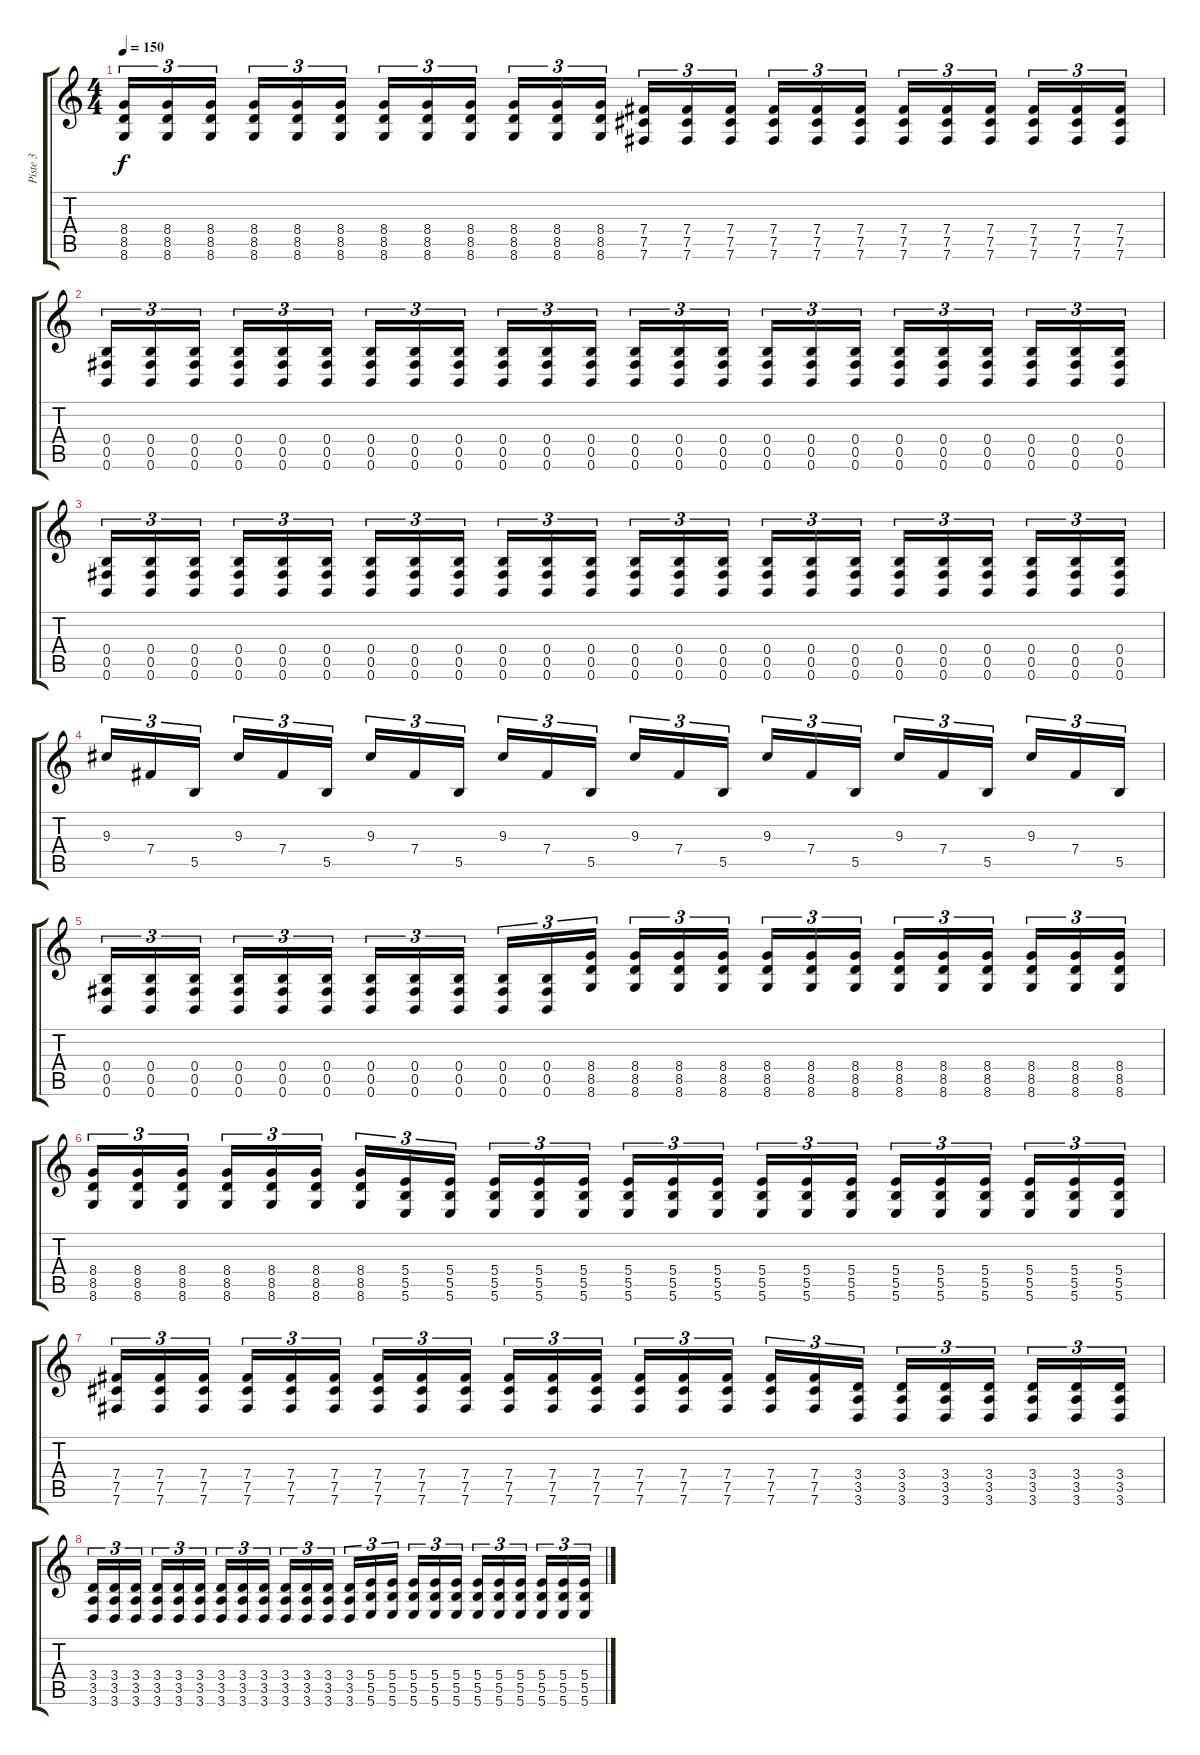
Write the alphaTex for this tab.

\track ("Piste 3" "Piste 3") {instrument distortionguitar}
\staff {score tabs}
\tuning (Db4 Ab3 E3 B2 Gb2 B1) {hide}
\ts (4 4)
\tempo 150
\clef g2
\ks c
(8.4 8.5 8.6).16{tu (3 2) dy f} (8.4 8.5 8.6).16{tu (3 2)} (8.4 8.5 8.6).16{tu (3 2) beam splitsecondary} (8.4 8.5 8.6).16{tu (3 2)} (8.4 8.5 8.6).16{tu (3 2)} (8.4 8.5 8.6).16{tu (3 2)} (8.4 8.5 8.6).16{tu (3 2)} (8.4 8.5 8.6).16{tu (3 2)} (8.4 8.5 8.6).16{tu (3 2) beam splitsecondary} (8.4 8.5 8.6).16{tu (3 2)} (8.4 8.5 8.6).16{tu (3 2)} (8.4 8.5 8.6).16{tu (3 2)} (7.4 7.5 7.6).16{tu (3 2)} (7.4 7.5 7.6).16{tu (3 2)} (7.4 7.5 7.6).16{tu (3 2) beam splitsecondary} (7.4 7.5 7.6).16{tu (3 2)} (7.4 7.5 7.6).16{tu (3 2)} (7.4 7.5 7.6).16{tu (3 2)} (7.4 7.5 7.6).16{tu (3 2)} (7.4 7.5 7.6).16{tu (3 2)} (7.4 7.5 7.6).16{tu (3 2) beam splitsecondary} (7.4 7.5 7.6).16{tu (3 2)} (7.4 7.5 7.6).16{tu (3 2)} (7.4 7.5 7.6).16{tu (3 2)} |
(0.4 0.5 0.6).16{tu (3 2)} (0.4 0.5 0.6).16{tu (3 2)} (0.4 0.5 0.6).16{tu (3 2) beam splitsecondary} (0.4 0.5 0.6).16{tu (3 2)} (0.4 0.5 0.6).16{tu (3 2)} (0.4 0.5 0.6).16{tu (3 2)} (0.4 0.5 0.6).16{tu (3 2)} (0.4 0.5 0.6).16{tu (3 2)} (0.4 0.5 0.6).16{tu (3 2) beam splitsecondary} (0.4 0.5 0.6).16{tu (3 2)} (0.4 0.5 0.6).16{tu (3 2)} (0.4 0.5 0.6).16{tu (3 2)} (0.4 0.5 0.6).16{tu (3 2)} (0.4 0.5 0.6).16{tu (3 2)} (0.4 0.5 0.6).16{tu (3 2) beam splitsecondary} (0.4 0.5 0.6).16{tu (3 2)} (0.4 0.5 0.6).16{tu (3 2)} (0.4 0.5 0.6).16{tu (3 2)} (0.4 0.5 0.6).16{tu (3 2)} (0.4 0.5 0.6).16{tu (3 2)} (0.4 0.5 0.6).16{tu (3 2) beam splitsecondary} (0.4 0.5 0.6).16{tu (3 2)} (0.4 0.5 0.6).16{tu (3 2)} (0.4 0.5 0.6).16{tu (3 2)} |
(0.4 0.5 0.6).16{tu (3 2)} (0.4 0.5 0.6).16{tu (3 2)} (0.4 0.5 0.6).16{tu (3 2) beam splitsecondary} (0.4 0.5 0.6).16{tu (3 2)} (0.4 0.5 0.6).16{tu (3 2)} (0.4 0.5 0.6).16{tu (3 2)} (0.4 0.5 0.6).16{tu (3 2)} (0.4 0.5 0.6).16{tu (3 2)} (0.4 0.5 0.6).16{tu (3 2) beam splitsecondary} (0.4 0.5 0.6).16{tu (3 2)} (0.4 0.5 0.6).16{tu (3 2)} (0.4 0.5 0.6).16{tu (3 2)} (0.4 0.5 0.6).16{tu (3 2)} (0.4 0.5 0.6).16{tu (3 2)} (0.4 0.5 0.6).16{tu (3 2) beam splitsecondary} (0.4 0.5 0.6).16{tu (3 2)} (0.4 0.5 0.6).16{tu (3 2)} (0.4 0.5 0.6).16{tu (3 2)} (0.4 0.5 0.6).16{tu (3 2)} (0.4 0.5 0.6).16{tu (3 2)} (0.4 0.5 0.6).16{tu (3 2) beam splitsecondary} (0.4 0.5 0.6).16{tu (3 2)} (0.4 0.5 0.6).16{tu (3 2)} (0.4 0.5 0.6).16{tu (3 2)} |
9.3.16{tu (3 2)} 7.4.16{tu (3 2)} 5.5.16{tu (3 2) beam splitsecondary} 9.3.16{tu (3 2)} 7.4.16{tu (3 2)} 5.5.16{tu (3 2)} 9.3.16{tu (3 2)} 7.4.16{tu (3 2)} 5.5.16{tu (3 2) beam splitsecondary} 9.3.16{tu (3 2)} 7.4.16{tu (3 2)} 5.5.16{tu (3 2)} 9.3.16{tu (3 2)} 7.4.16{tu (3 2)} 5.5.16{tu (3 2) beam splitsecondary} 9.3.16{tu (3 2)} 7.4.16{tu (3 2)} 5.5.16{tu (3 2)} 9.3.16{tu (3 2)} 7.4.16{tu (3 2)} 5.5.16{tu (3 2) beam splitsecondary} 9.3.16{tu (3 2)} 7.4.16{tu (3 2)} 5.5.16{tu (3 2)} |
(0.4 0.5 0.6).16{tu (3 2)} (0.4 0.5 0.6).16{tu (3 2)} (0.4 0.5 0.6).16{tu (3 2) beam splitsecondary} (0.4 0.5 0.6).16{tu (3 2)} (0.4 0.5 0.6).16{tu (3 2)} (0.4 0.5 0.6).16{tu (3 2)} (0.4 0.5 0.6).16{tu (3 2)} (0.4 0.5 0.6).16{tu (3 2)} (0.4 0.5 0.6).16{tu (3 2) beam splitsecondary} (0.4 0.5 0.6).16{tu (3 2)} (0.4 0.5 0.6).16{tu (3 2)} (8.4 8.5 8.6).16{tu (3 2)} (8.4 8.5 8.6).16{tu (3 2)} (8.4 8.5 8.6).16{tu (3 2)} (8.4 8.5 8.6).16{tu (3 2) beam splitsecondary} (8.4 8.5 8.6).16{tu (3 2)} (8.4 8.5 8.6).16{tu (3 2)} (8.4 8.5 8.6).16{tu (3 2)} (8.4 8.5 8.6).16{tu (3 2)} (8.4 8.5 8.6).16{tu (3 2)} (8.4 8.5 8.6).16{tu (3 2) beam splitsecondary} (8.4 8.5 8.6).16{tu (3 2)} (8.4 8.5 8.6).16{tu (3 2)} (8.4 8.5 8.6).16{tu (3 2)} |
(8.4 8.5 8.6).16{tu (3 2)} (8.4 8.5 8.6).16{tu (3 2)} (8.4 8.5 8.6).16{tu (3 2) beam splitsecondary} (8.4 8.5 8.6).16{tu (3 2)} (8.4 8.5 8.6).16{tu (3 2)} (8.4 8.5 8.6).16{tu (3 2)} (8.4 8.5 8.6).16{tu (3 2)} (5.4 5.5 5.6).16{tu (3 2)} (5.4 5.5 5.6).16{tu (3 2) beam splitsecondary} (5.4 5.5 5.6).16{tu (3 2)} (5.4 5.5 5.6).16{tu (3 2)} (5.4 5.5 5.6).16{tu (3 2)} (5.4 5.5 5.6).16{tu (3 2)} (5.4 5.5 5.6).16{tu (3 2)} (5.4 5.5 5.6).16{tu (3 2) beam splitsecondary} (5.4 5.5 5.6).16{tu (3 2)} (5.4 5.5 5.6).16{tu (3 2)} (5.4 5.5 5.6).16{tu (3 2)} (5.4 5.5 5.6).16{tu (3 2)} (5.4 5.5 5.6).16{tu (3 2)} (5.4 5.5 5.6).16{tu (3 2) beam splitsecondary} (5.4 5.5 5.6).16{tu (3 2)} (5.4 5.5 5.6).16{tu (3 2)} (5.4 5.5 5.6).16{tu (3 2)} |
(7.4 7.5 7.6).16{tu (3 2)} (7.4 7.5 7.6).16{tu (3 2)} (7.4 7.5 7.6).16{tu (3 2) beam splitsecondary} (7.4 7.5 7.6).16{tu (3 2)} (7.4 7.5 7.6).16{tu (3 2)} (7.4 7.5 7.6).16{tu (3 2)} (7.4 7.5 7.6).16{tu (3 2)} (7.4 7.5 7.6).16{tu (3 2)} (7.4 7.5 7.6).16{tu (3 2) beam splitsecondary} (7.4 7.5 7.6).16{tu (3 2)} (7.4 7.5 7.6).16{tu (3 2)} (7.4 7.5 7.6).16{tu (3 2)} (7.4 7.5 7.6).16{tu (3 2)} (7.4 7.5 7.6).16{tu (3 2)} (7.4 7.5 7.6).16{tu (3 2) beam splitsecondary} (7.4 7.5 7.6).16{tu (3 2)} (7.4 7.5 7.6).16{tu (3 2)} (3.4 3.5 3.6).16{tu (3 2)} (3.4 3.5 3.6).16{tu (3 2)} (3.4 3.5 3.6).16{tu (3 2)} (3.4 3.5 3.6).16{tu (3 2) beam splitsecondary} (3.4 3.5 3.6).16{tu (3 2)} (3.4 3.5 3.6).16{tu (3 2)} (3.4 3.5 3.6).16{tu (3 2)} |
(3.4 3.5 3.6).16{tu (3 2)} (3.4 3.5 3.6).16{tu (3 2)} (3.4 3.5 3.6).16{tu (3 2) beam splitsecondary} (3.4 3.5 3.6).16{tu (3 2)} (3.4 3.5 3.6).16{tu (3 2)} (3.4 3.5 3.6).16{tu (3 2)} (3.4 3.5 3.6).16{tu (3 2)} (3.4 3.5 3.6).16{tu (3 2)} (3.4 3.5 3.6).16{tu (3 2) beam splitsecondary} (3.4 3.5 3.6).16{tu (3 2)} (3.4 3.5 3.6).16{tu (3 2)} (3.4 3.5 3.6).16{tu (3 2)} (3.4 3.5 3.6).16{tu (3 2)} (5.4 5.5 5.6).16{tu (3 2)} (5.4 5.5 5.6).16{tu (3 2) beam splitsecondary} (5.4 5.5 5.6).16{tu (3 2)} (5.4 5.5 5.6).16{tu (3 2)} (5.4 5.5 5.6).16{tu (3 2)} (5.4 5.5 5.6).16{tu (3 2)} (5.4 5.5 5.6).16{tu (3 2)} (5.4 5.5 5.6).16{tu (3 2) beam splitsecondary} (5.4 5.5 5.6).16{tu (3 2)} (5.4 5.5 5.6).16{tu (3 2)} (5.4 5.5 5.6).16{tu (3 2)}
